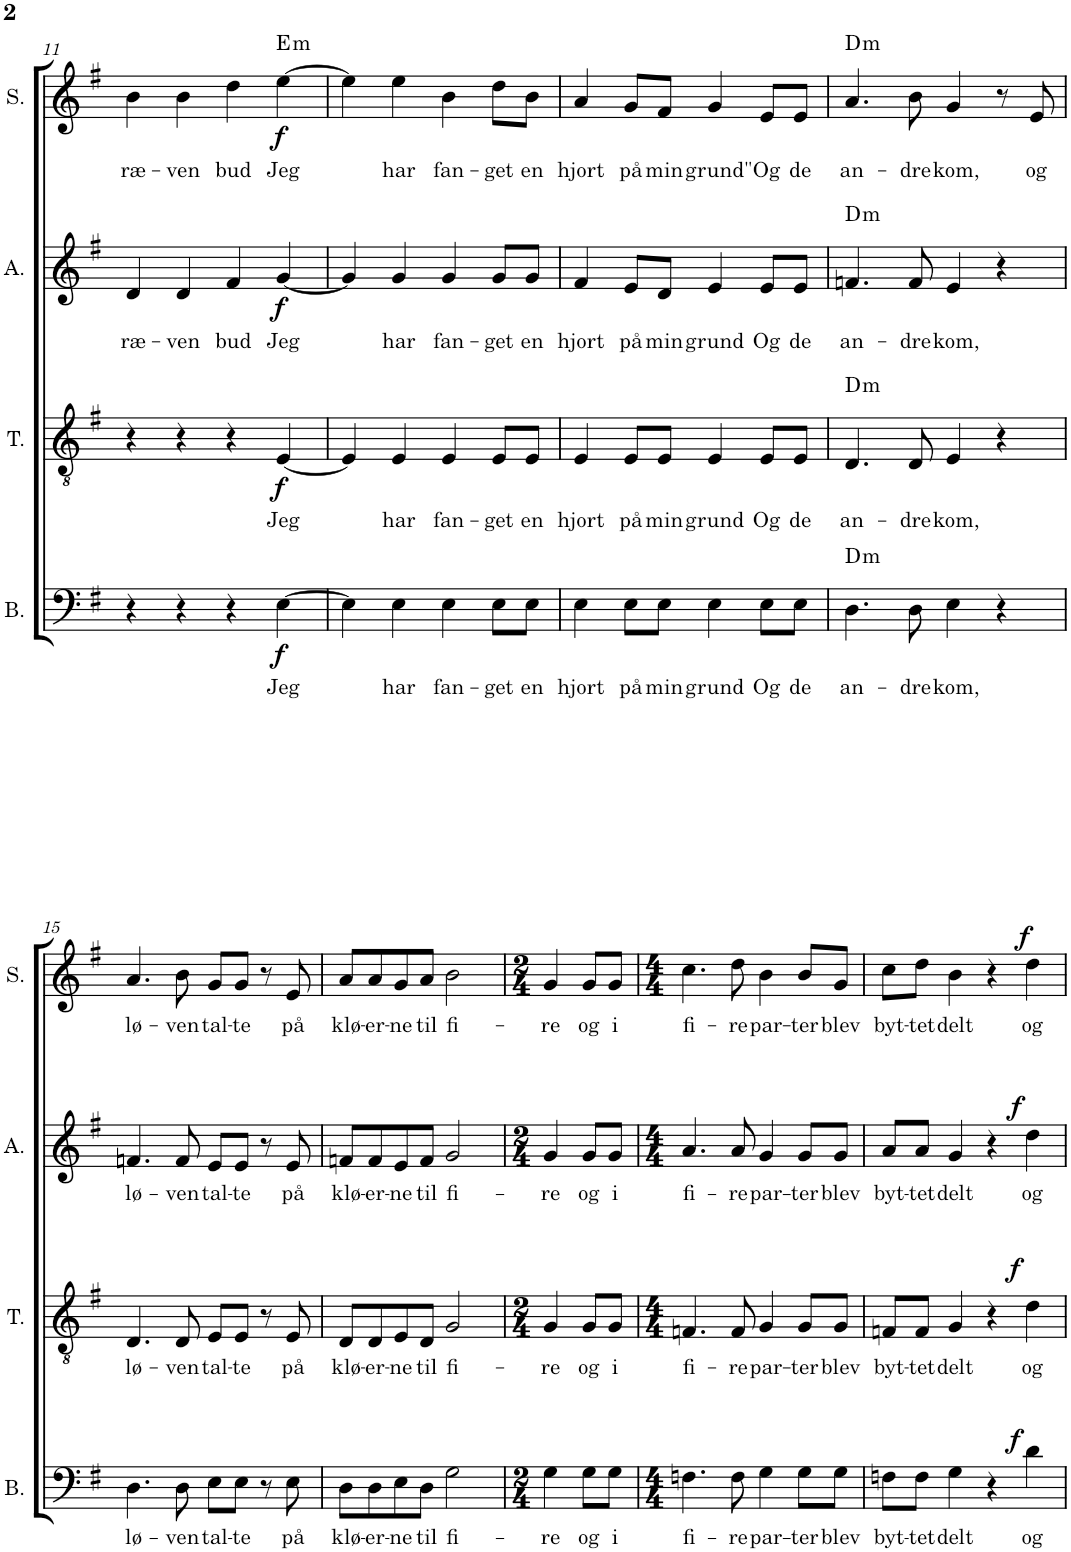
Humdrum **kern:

**kern	**text	**dynam	**harte	**kern	**text	**dynam	**harte	**kern	**text	**dynam	**harte	**kern	**text	**dynam	**harte
*part4	*part4	*part4	*part4	*part3	*part3	*part3	*part3	*part2	*part2	*part2	*part2	*part1	*part1	*part1	*part1
*staff4	*staff4	*staff4	*	*staff3	*staff3	*staff3	*	*staff2	*staff2	*staff2	*	*staff1	*staff1	*staff1	*
*I"Bas	*	*	*	*I"Tenor	*	*	*	*I"Alt	*	*	*	*I"Sopran	*	*	*
*I'B.	*	*	*	*I'T.	*	*	*	*I'A.	*	*	*	*I'S.	*	*	*
!!LO:PB:g=z
*clefF4	*	*	*	*clefGv2	*	*	*	*clefG2	*	*	*	*clefG2	*	*	*
*k[f#]	*	*	*	*k[f#]	*	*	*	*k[f#]	*	*	*	*k[f#]	*	*	*
*M4/4	*	*	*	*M4/4	*	*	*	*M4/4	*	*	*	*M4/4	*	*	*
=11	=11	=11	=11	=11	=11	=11	=11	=11	=11	=11	=11	=11	=11	=11	=11
!	!	!	!	!	!	!	!	!	!LO:LY:b	!	!	!	!LO:LY:b	!	!
4r	.	.	.	4r	.	.	.	4d/	ræ-	.	.	4b\	ræ-	.	.
!	!	!	!	!	!	!	!	!	!LO:LY:b	!	!	!	!LO:LY:b	!	!
4r	.	.	.	4r	.	.	.	4d/	-ven	.	.	4b\	-ven	.	.
!	!	!	!	!	!	!	!	!	!LO:LY:b	!	!	!	!LO:LY:b	!	!
4r	.	.	.	4r	.	.	.	4f#/	bud	.	.	4dd\	bud	.	.
!	!LO:LY:b	!LO:DY:b	!	!	!LO:LY:b	!LO:DY:b	!	!	!LO:LY:b	!LO:DY:b	!	!	!LO:LY:b	!LO:DY:b	!LO:H:kt=m
[4E\	Jeg	f	.	[4E/	Jeg	f	.	[4g/	Jeg	f	.	[4ee\	Jeg	f	E:min
=12	=12	=12	=12	=12	=12	=12	=12	=12	=12	=12	=12	=12	=12	=12	=12
4E\]	.	.	.	4E/]	.	.	.	4g/]	.	.	.	4ee\]	.	.	.
!	!LO:LY:b	!	!	!	!LO:LY:b	!	!	!	!LO:LY:b	!	!	!	!LO:LY:b	!	!
4E\	har	.	.	4E/	har	.	.	4g/	har	.	.	4ee\	har	.	.
!	!LO:LY:b	!	!	!	!LO:LY:b	!	!	!	!LO:LY:b	!	!	!	!LO:LY:b	!	!
4E\	fan-	.	.	4E/	fan-	.	.	4g/	fan-	.	.	4b\	fan-	.	.
!	!LO:LY:b	!	!	!	!LO:LY:b	!	!	!	!LO:LY:b	!	!	!	!LO:LY:b	!	!
8E\L	-get	.	.	8E/L	-get	.	.	8g/L	-get	.	.	8dd\L	-get	.	.
!	!LO:LY:b	!	!	!	!LO:LY:b	!	!	!	!LO:LY:b	!	!	!	!LO:LY:b	!	!
8E\J	en	.	.	8E/J	en	.	.	8g/J	en	.	.	8b\J	en	.	.
=13	=13	=13	=13	=13	=13	=13	=13	=13	=13	=13	=13	=13	=13	=13	=13
!	!LO:LY:b	!	!	!	!LO:LY:b	!	!	!	!LO:LY:b	!	!	!	!LO:LY:b	!	!
4E\	hjort	.	.	4E/	hjort	.	.	4f#/	hjort	.	.	4a/	hjort	.	.
!	!LO:LY:b	!	!	!	!LO:LY:b	!	!	!	!LO:LY:b	!	!	!	!LO:LY:b	!	!
8E\L	på	.	.	8E/L	på	.	.	8e/L	på	.	.	8g/L	på	.	.
!	!LO:LY:b	!	!	!	!LO:LY:b	!	!	!	!LO:LY:b	!	!	!	!LO:LY:b	!	!
8E\J	min	.	.	8E/J	min	.	.	8d/J	min	.	.	8f#/J	min	.	.
!	!LO:LY:b	!	!	!	!LO:LY:b	!	!	!	!LO:LY:b	!	!	!	!LO:LY:b	!	!
4E\	grund	.	.	4E/	grund	.	.	4e/	grund	.	.	4g/	grund"	.	.
!	!LO:LY:b	!	!	!	!LO:LY:b	!	!	!	!LO:LY:b	!	!	!	!LO:LY:b	!	!
8E\L	Og	.	.	8E/L	Og	.	.	8e/L	Og	.	.	8e/L	Og	.	.
!	!LO:LY:b	!	!	!	!LO:LY:b	!	!	!	!LO:LY:b	!	!	!	!LO:LY:b	!	!
8E\J	de	.	.	8E/J	de	.	.	8e/J	de	.	.	8e/J	de	.	.
=14	=14	=14	=14	=14	=14	=14	=14	=14	=14	=14	=14	=14	=14	=14	=14
!	!LO:LY:b	!	!LO:H:kt=m	!	!LO:LY:b	!	!LO:H:kt=m	!	!LO:LY:b	!	!LO:H:kt=m	!	!LO:LY:b	!	!LO:H:kt=m
4.D\	an-	.	D:min	4.D/	an-	.	D:min	4.fn/	an-	.	D:min	4.a/	an-	.	D:min
!	!LO:LY:b	!	!	!	!LO:LY:b	!	!	!	!LO:LY:b	!	!	!	!LO:LY:b	!	!
8D\	-dre	.	.	8D/	-dre	.	.	8f/	-dre	.	.	8b\	-dre	.	.
!	!LO:LY:b	!	!	!	!LO:LY:b	!	!	!	!LO:LY:b	!	!	!	!LO:LY:b	!	!
4E\	kom,	.	.	4E/	kom,	.	.	4e/	kom,	.	.	4g/	kom,	.	.
4r	.	.	.	4r	.	.	.	4r	.	.	.	8r	.	.	.
!	!	!	!	!	!	!	!	!	!	!	!	!	!LO:LY:b	!	!
.	.	.	.	.	.	.	.	.	.	.	.	8e/	og	.	.
!!LO:LB:g=z
=15	=15	=15	=15	=15	=15	=15	=15	=15	=15	=15	=15	=15	=15	=15	=15
!	!LO:LY:b	!	!	!	!LO:LY:b	!	!	!	!LO:LY:b	!	!	!	!LO:LY:b	!	!
4.D\	lø-	.	.	4.D/	lø-	.	.	4.fn/	lø-	.	.	4.a/	lø-	.	.
!	!LO:LY:b	!	!	!	!LO:LY:b	!	!	!	!LO:LY:b	!	!	!	!LO:LY:b	!	!
8D\	-ven	.	.	8D/	-ven	.	.	8f/	-ven	.	.	8b\	-ven	.	.
!	!LO:LY:b	!	!	!	!LO:LY:b	!	!	!	!LO:LY:b	!	!	!	!LO:LY:b	!	!
8E\L	tal-	.	.	8E/L	tal-	.	.	8e/L	tal-	.	.	8g/L	tal-	.	.
!	!LO:LY:b	!	!	!	!LO:LY:b	!	!	!	!LO:LY:b	!	!	!	!LO:LY:b	!	!
8E\J	-te	.	.	8E/J	-te	.	.	8e/J	-te	.	.	8g/J	-te	.	.
8r	.	.	.	8r	.	.	.	8r	.	.	.	8r	.	.	.
!	!LO:LY:b	!	!	!	!LO:LY:b	!	!	!	!LO:LY:b	!	!	!	!LO:LY:b	!	!
8E\	på	.	.	8E/	på	.	.	8e/	på	.	.	8e/	på	.	.
=16	=16	=16	=16	=16	=16	=16	=16	=16	=16	=16	=16	=16	=16	=16	=16
!	!LO:LY:b	!	!	!	!LO:LY:b	!	!	!	!LO:LY:b	!	!	!	!LO:LY:b	!	!
8D\L	klø-	.	.	8D/L	klø-	.	.	8fn/L	klø-	.	.	8a/L	klø-	.	.
!	!LO:LY:b	!	!	!	!LO:LY:b	!	!	!	!LO:LY:b	!	!	!	!LO:LY:b	!	!
8D\	-er-	.	.	8D/	-er-	.	.	8f/	-er-	.	.	8a/	-er-	.	.
!	!LO:LY:b	!	!	!	!LO:LY:b	!	!	!	!LO:LY:b	!	!	!	!LO:LY:b	!	!
8E\	-ne	.	.	8E/	-ne	.	.	8e/	-ne	.	.	8g/	-ne	.	.
!	!LO:LY:b	!	!	!	!LO:LY:b	!	!	!	!LO:LY:b	!	!	!	!LO:LY:b	!	!
8D\J	til	.	.	8D/J	til	.	.	8f/J	til	.	.	8a/J	til	.	.
!	!LO:LY:b	!	!	!	!LO:LY:b	!	!	!	!LO:LY:b	!	!	!	!LO:LY:b	!	!
2G\	fi-	.	.	2G/	fi-	.	.	2g/	fi-	.	.	2b\	fi-	.	.
=17	=17	=17	=17	=17	=17	=17	=17	=17	=17	=17	=17	=17	=17	=17	=17
*M2/4	*	*	*	*M2/4	*	*	*	*M2/4	*	*	*	*M2/4	*	*	*
!	!LO:LY:b	!	!	!	!LO:LY:b	!	!	!	!LO:LY:b	!	!	!	!LO:LY:b	!	!
4G\	-re	.	.	4G/	-re	.	.	4g/	-re	.	.	4g/	-re	.	.
!	!LO:LY:b	!	!	!	!LO:LY:b	!	!	!	!LO:LY:b	!	!	!	!LO:LY:b	!	!
8G\L	og	.	.	8G/L	og	.	.	8g/L	og	.	.	8g/L	og	.	.
!	!LO:LY:b	!	!	!	!LO:LY:b	!	!	!	!LO:LY:b	!	!	!	!LO:LY:b	!	!
8G\J	i	.	.	8G/J	i	.	.	8g/J	i	.	.	8g/J	i	.	.
=18	=18	=18	=18	=18	=18	=18	=18	=18	=18	=18	=18	=18	=18	=18	=18
*M4/4	*	*	*	*M4/4	*	*	*	*M4/4	*	*	*	*M4/4	*	*	*
!	!LO:LY:b	!	!	!	!LO:LY:b	!	!	!	!LO:LY:b	!	!	!	!LO:LY:b	!	!
4.Fn\	fi-	.	.	4.Fn/	fi-	.	.	4.a/	fi-	.	.	4.cc\	fi-	.	.
!	!LO:LY:b	!	!	!	!LO:LY:b	!	!	!	!LO:LY:b	!	!	!	!LO:LY:b	!	!
8F\	-re	.	.	8F/	-re	.	.	8a/	-re	.	.	8dd\	-re	.	.
!	!LO:LY:b	!	!	!	!LO:LY:b	!	!	!	!LO:LY:b	!	!	!	!LO:LY:b	!	!
4G\	par-	.	.	4G/	par-	.	.	4g/	par-	.	.	4b\	par-	.	.
!	!LO:LY:b	!	!	!	!LO:LY:b	!	!	!	!LO:LY:b	!	!	!	!LO:LY:b	!	!
8G\L	-ter	.	.	8G/L	-ter	.	.	8g/L	-ter	.	.	8b/L	-ter	.	.
!	!LO:LY:b	!	!	!	!LO:LY:b	!	!	!	!LO:LY:b	!	!	!	!LO:LY:b	!	!
8G\J	blev	.	.	8G/J	blev	.	.	8g/J	blev	.	.	8g/J	blev	.	.
=19	=19	=19	=19	=19	=19	=19	=19	=19	=19	=19	=19	=19	=19	=19	=19
!	!LO:LY:b	!	!	!	!LO:LY:b	!	!	!	!LO:LY:b	!	!	!	!LO:LY:b	!	!
8Fn\L	byt-	.	.	8Fn/L	byt-	.	.	8a/L	byt-	.	.	8cc\L	byt-	.	.
!	!LO:LY:b	!	!	!	!LO:LY:b	!	!	!	!LO:LY:b	!	!	!	!LO:LY:b	!	!
8F\J	-tet	.	.	8F/J	-tet	.	.	8a/J	-tet	.	.	8dd\J	-tet	.	.
!	!LO:LY:b	!	!	!	!LO:LY:b	!	!	!	!LO:LY:b	!	!	!	!LO:LY:b	!	!
4G\	delt	.	.	4G/	delt	.	.	4g/	delt	.	.	4b\	delt	.	.
4r	.	.	.	4r	.	.	.	4r	.	.	.	4r	.	.	.
!	!LO:LY:b	!LO:DY:a	!	!	!LO:LY:b	!LO:DY:a	!	!	!LO:LY:b	!LO:DY:a	!	!	!LO:LY:b	!LO:DY:a	!
4d\	og	f	.	4d\	og	f	.	4dd\	og	f	.	4dd\	og	f	.
=	=	=	=	=	=	=	=	=	=	=	=	=	=	=	=
*-	*-	*-	*-	*-	*-	*-	*-	*-	*-	*-	*-	*-	*-	*-	*-
